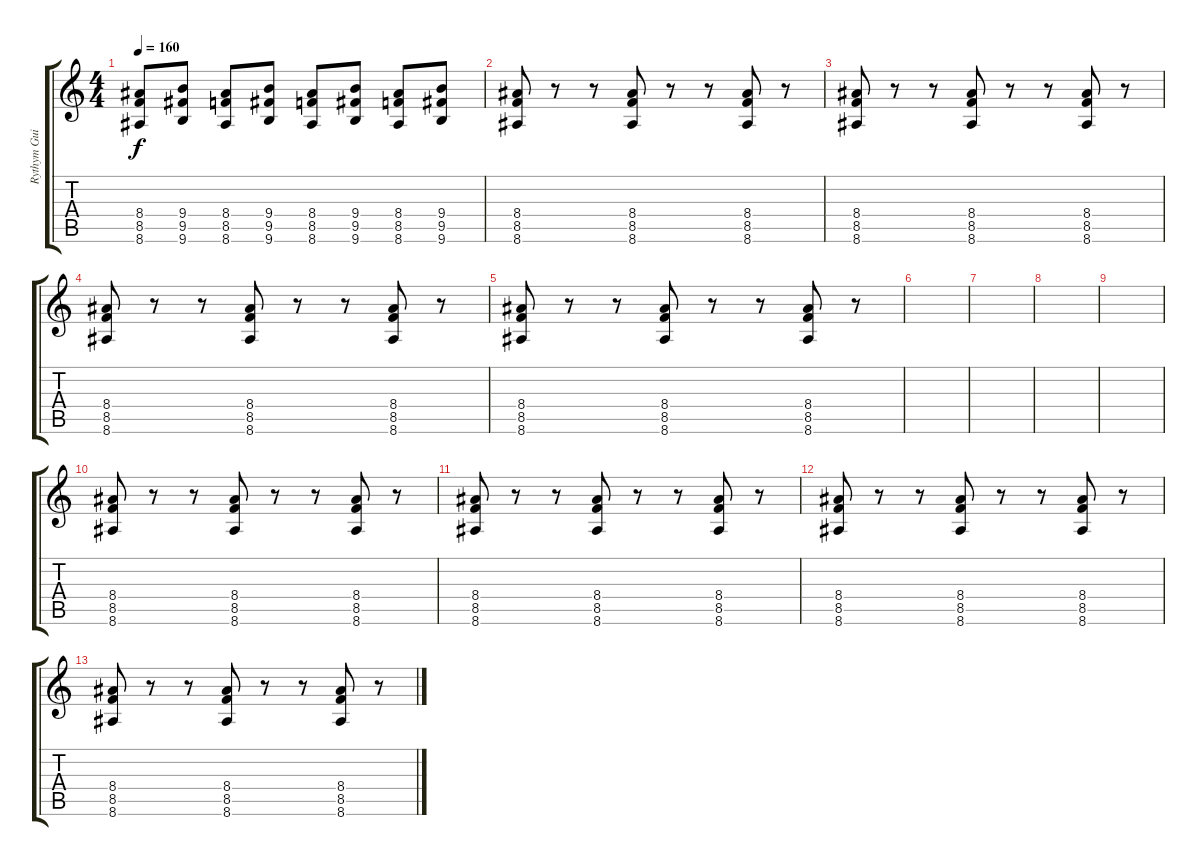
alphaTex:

\track ("Rythym Guitar" "Rythym Gui") {instrument distortionguitar}
\staff {score tabs}
\tuning (E4 B3 G3 D3 A2 D2) {hide}
\ts (4 4)
\tempo 160
\clef g2
\ks c
(8.4 8.5 8.6).8{dy f} (9.4 9.5 9.6).8 (8.4 8.5 8.6).8 (9.4 9.5 9.6).8 (8.4 8.5 8.6).8 (9.4 9.5 9.6).8 (8.4 8.5 8.6).8 (9.4 9.5 9.6).8 |
(8.4 8.5 8.6).8 r.8 r.8 (8.4 8.5 8.6).8 r.8 r.8 (8.4 8.5 8.6).8 r.8 |
(8.4 8.5 8.6).8 r.8 r.8 (8.4 8.5 8.6).8 r.8 r.8 (8.4 8.5 8.6).8 r.8 |
(8.4 8.5 8.6).8 r.8 r.8 (8.4 8.5 8.6).8 r.8 r.8 (8.4 8.5 8.6).8 r.8 |
(8.4 8.5 8.6).8 r.8 r.8 (8.4 8.5 8.6).8 r.8 r.8 (8.4 8.5 8.6).8 r.8 |
|
|
|
|
(8.4 8.5 8.6).8 r.8 r.8 (8.4 8.5 8.6).8 r.8 r.8 (8.4 8.5 8.6).8 r.8 |
(8.4 8.5 8.6).8 r.8 r.8 (8.4 8.5 8.6).8 r.8 r.8 (8.4 8.5 8.6).8 r.8 |
(8.4 8.5 8.6).8 r.8 r.8 (8.4 8.5 8.6).8 r.8 r.8 (8.4 8.5 8.6).8 r.8 |
(8.4 8.5 8.6).8 r.8 r.8 (8.4 8.5 8.6).8 r.8 r.8 (8.4 8.5 8.6).8 r.8
